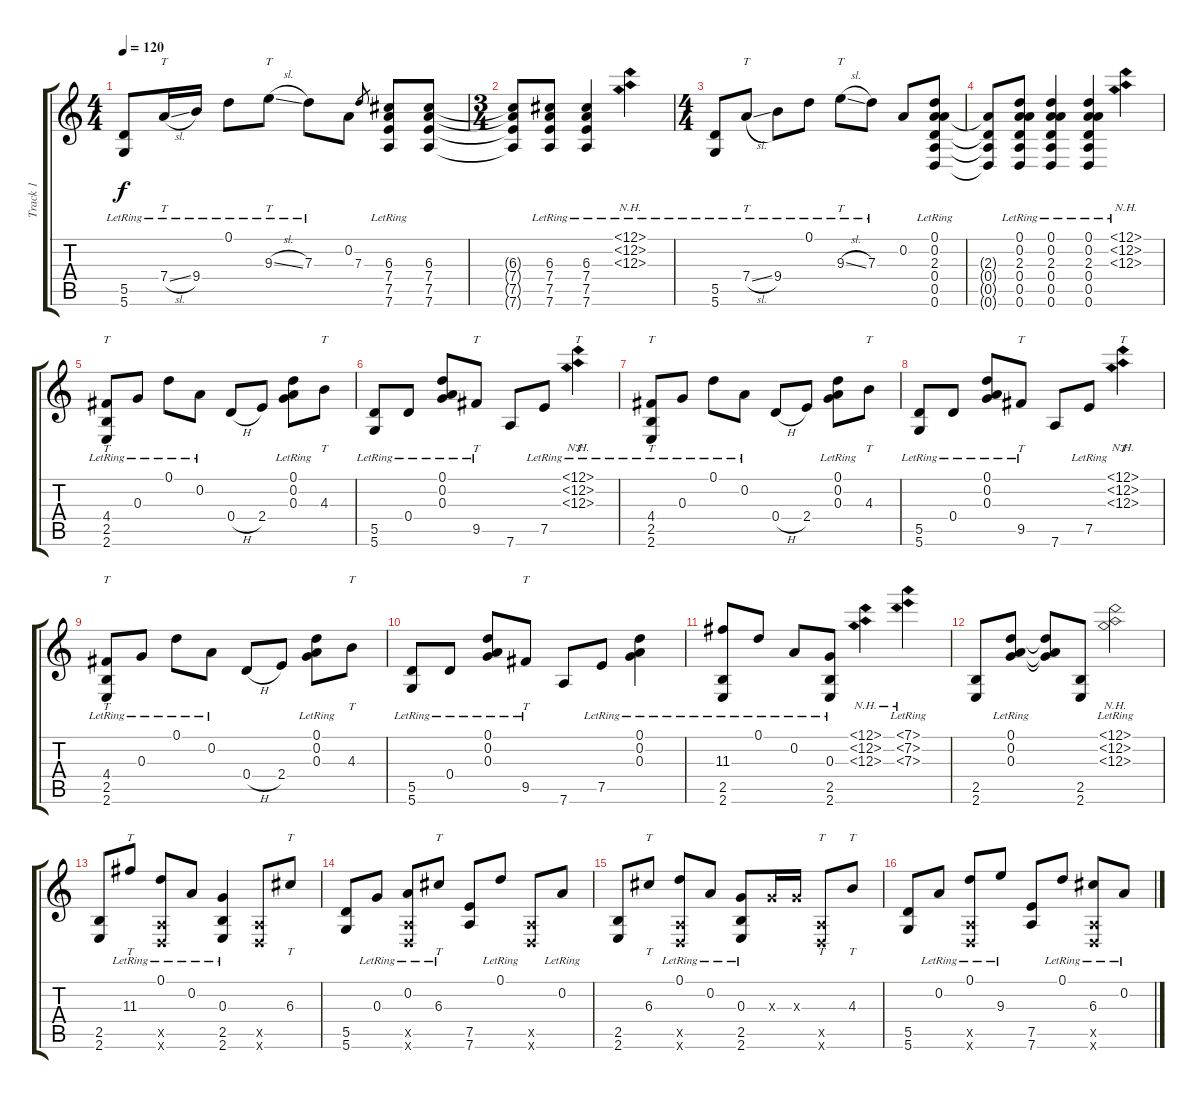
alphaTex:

\track ("Track 1" "Track 1") {instrument acousticguitarsteel}
\staff {score tabs}
\tuning (D4 A3 G3 D3 A2 D2) {hide}
\ts (4 4)
\tempo 120
\clef g2
\ks c
(5.5{lr} 5.6).8{dy f} 7.4{sl lr}.16{tt} 9.4{lr}.16 0.1{lr}.8 9.3{sl lr}.8{tt} 7.3{lr}.8 0.2.8 7.3.8{gr} (6.3{lr} 7.4 7.5 7.6).8 (6.3 7.4 7.5 7.6).8 |
\ts (3 4)
(6.3{t} 7.4{t} 7.5{t} 7.6{t}).8 (6.3{lr} 7.4 7.5 7.6).8 (6.3{lr} 7.4 7.5 7.6).4 (12.1{nh} 12.2{nh} 12.3{nh lr}).4 |
\ts (4 4)
(5.5{lr} 5.6).8 7.4{sl lr}.8{tt} 9.4{lr}.8 0.1{lr}.8 9.3{sl lr}.8{tt} 7.3{lr}.8 0.2.8 (0.1 0.2 2.3{lr} 0.4 0.5 0.6).8 |
(2.3{t} 0.4{t} 0.5{t} 0.6{t}).8 (0.1 0.2 2.3{lr} 0.4 0.5 0.6).8 (0.1 0.2 2.3{lr} 0.4 0.5 0.6).4 (0.1 0.2 2.3{lr} 0.4 0.5 0.6).4 (12.1{nh lr} 12.2{nh} 12.3{nh}).4 |
(4.4{lr} 2.5 2.6).8{tt} 0.3{lr}.8 0.1{lr}.8 0.2{lr}.8 0.4{h}.8 2.4.8 (0.1 0.2 0.3{lr}).8 4.3.8{tt} |
(5.5{lr} 5.6).8 0.4{lr}.8 (0.1 0.2 0.3{lr}).8 9.5{lr}.8{tt} 7.6.8 7.5{lr}.8 (12.1{nh lr} 12.2{nh} 12.3{nh lr}).4{tt} |
(4.4{lr} 2.5 2.6).8{tt} 0.3{lr}.8 0.1{lr}.8 0.2{lr}.8 0.4{h}.8 2.4.8 (0.1 0.2 0.3{lr}).8 4.3.8{tt} |
(5.5{lr} 5.6).8 0.4{lr}.8 (0.1 0.2 0.3{lr}).8 9.5{lr}.8{tt} 7.6.8 7.5{lr}.8 (12.1{nh lr} 12.2{nh} 12.3{nh lr}).4{tt} |
(4.4{lr} 2.5 2.6).8{tt} 0.3{lr}.8 0.1{lr}.8 0.2{lr}.8 0.4{h}.8 2.4.8 (0.1 0.2 0.3{lr}).8 4.3.8{tt} |
(5.5{lr} 5.6).8 0.4{lr}.8 (0.1 0.2 0.3{lr}).8 9.5{lr}.8{tt} 7.6.8 7.5{lr}.8 (0.1{lr} 0.2 0.3{lr}).4 |
(11.3{lr} 2.5 2.6).8 0.1{lr}.8 0.2{lr}.8 (0.3{lr} 2.5 2.6).8 (12.1{nh} 12.2{nh} 12.3{nh}).4 (7.1{nh} 7.2{nh} 7.3{nh lr}).4 |
(2.5 2.6).8 (0.1 0.2 0.3{lr}).8 (0.1{t} 0.2{t} 0.3{t}).8 (2.5 2.6).8 (12.1{nh} 12.2{nh} 12.3{nh lr}).2 |
(2.5 2.6).8 11.3{lr}.8{tt} (0.1{lr} 0.5{x} 0.6{x}).8 0.2{lr}.8 (0.3{lr} 2.5 2.6).4 (0.5{x} 0.6{x}).8 6.3.8{tt} |
(5.5 5.6).8 0.3{lr}.8 (0.2{lr} 0.5{x} 0.6{x}).8 6.3{lr}.8{tt} (7.5 7.6).8 0.1{lr}.8 (0.5{x} 0.6{x}).8 0.2{lr}.8 |
(2.5 2.6).8 6.3.8{tt} (0.1{lr} 0.5{x} 0.6{x}).8 0.2{lr}.8 (0.3{lr} 2.5 2.6).8 0.3{x}.16 0.3{x}.16 (0.5{x} 0.6{x}).8{tt} 4.3.8{tt} |
(5.5 5.6).8 0.2{lr}.8 (0.1{lr} 0.5{x} 0.6{x}).8 9.3{lr}.8 (7.5 7.6).8 0.1{lr}.8 (6.3{lr} 0.5{x} 0.6{x}).8 0.2{lr}.8
